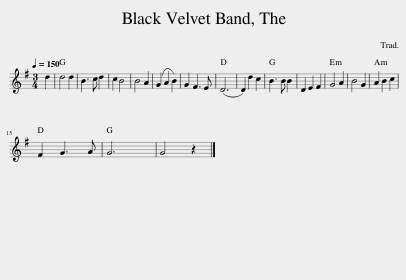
X:1
L:1/8
Q:1/4=150
M:3/4
I:linebreak $
K:G
V:1 treble
V:1
 d2 | d4 d2 | B3 c d2 | c2 B4 | B4 A2 | %5
 (G2 A2 B2) | G2 F3 E | (D6 | D2) d2 c2 | B3 B B2 | %10
 D2 E2 F2 | G4 A2 | B4 G2 | A2 B2 c2 |$ F2 G3 A | %15
 G6 | G4 z2 |] %17
